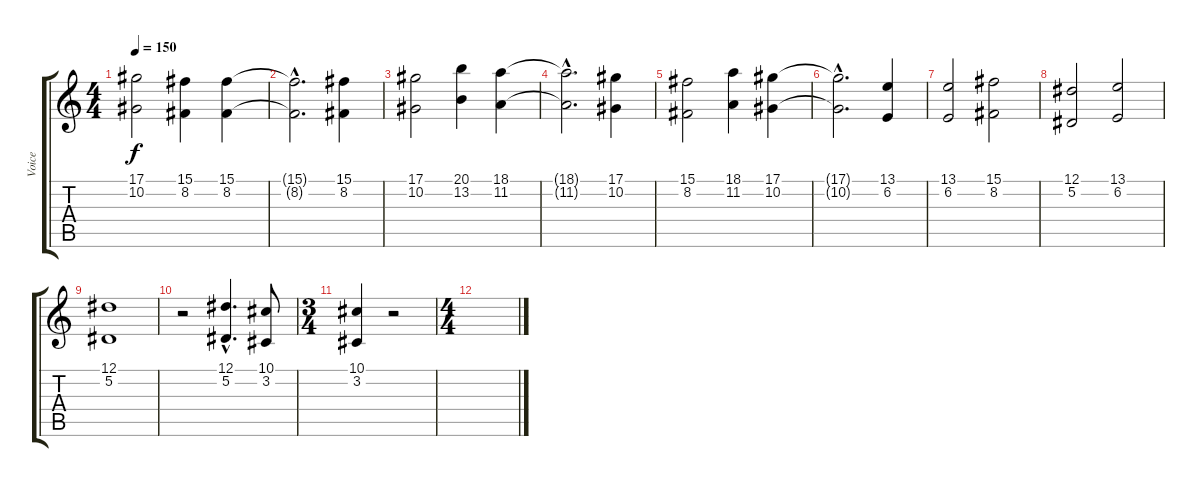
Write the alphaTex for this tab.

\track ("Voice" "Voice") {instrument lead6voice}
\staff {score tabs}
\tuning (Eb4 Bb3 Gb3 Db3 Ab2 Eb2) {hide}
\ts (4 4)
\tempo 150
\clef g2
\ks c
(17.1 10.2).2{dy f} (15.1 8.2).4 (15.1 8.2).4 |
(15.1{hac t} 8.2{hac t}).2{d} (15.1 8.2).4 |
(17.1 10.2).2 (20.1 13.2).4 (18.1 11.2).4 |
(18.1{hac t} 11.2{hac t}).2{d} (17.1 10.2).4 |
(15.1 8.2).2 (18.1 11.2).4 (17.1 10.2).4 |
(17.1{hac t} 10.2{hac t}).2{d} (13.1 6.2).4 |
(13.1 6.2).2 (15.1 8.2).2 |
(12.1 5.2).2 (13.1 6.2).2 |
(12.1 5.2).1 |
r.2 (12.1{hac} 5.2{hac}).4{d} (10.1 3.2).8 |
\ts (3 4)
(10.1 3.2).4 r.2 |
\ts (4 4)
